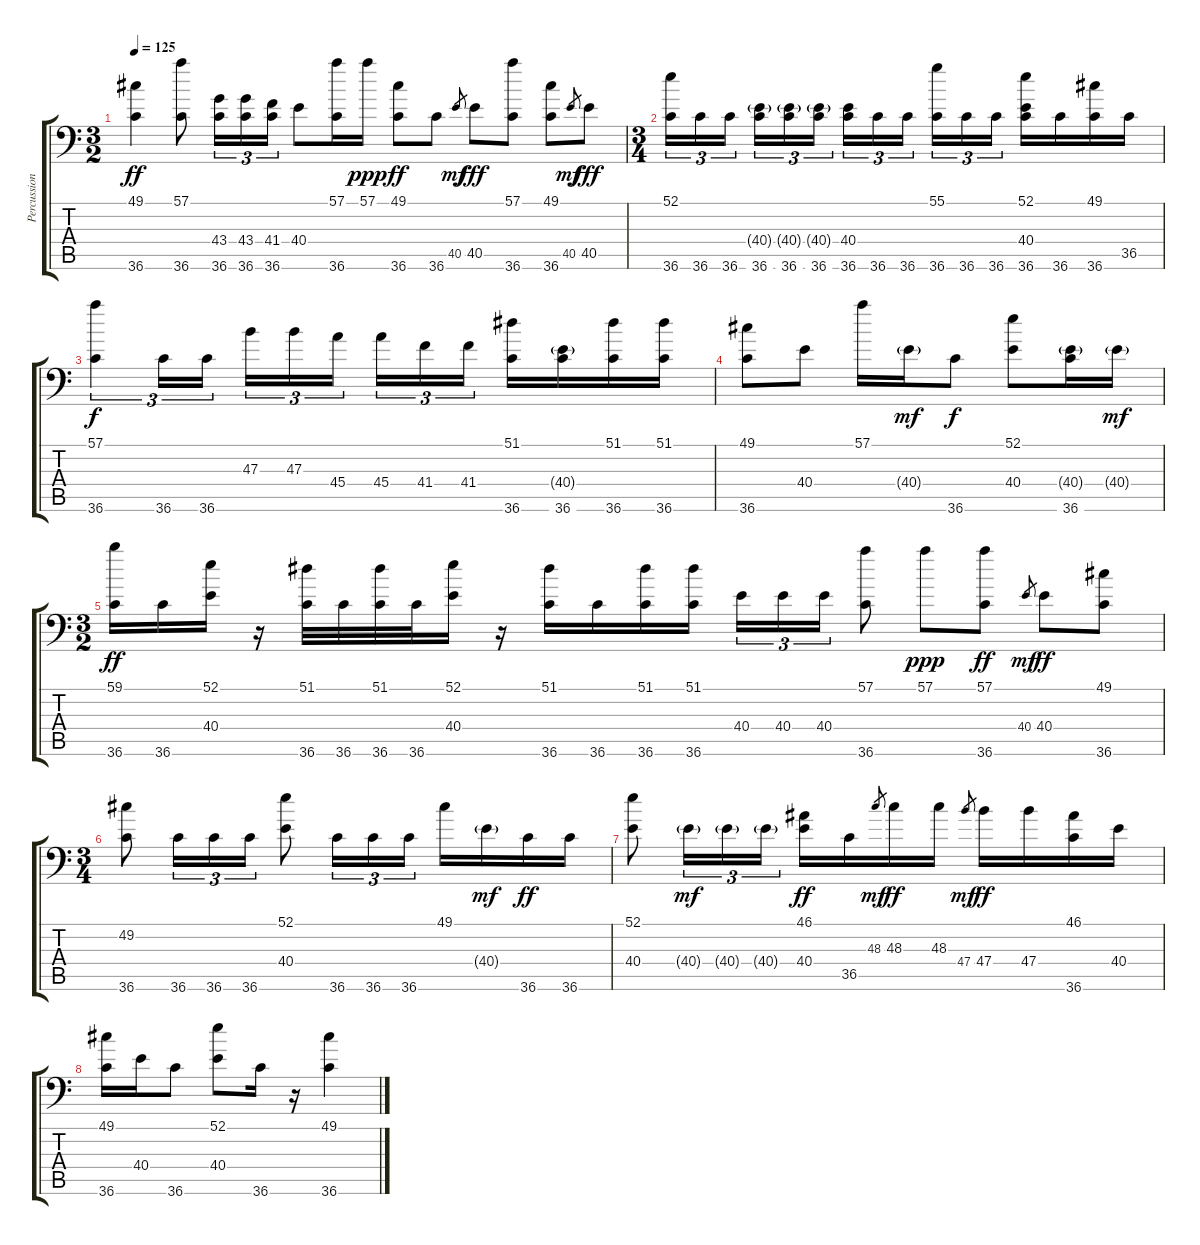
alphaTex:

\track ("Percussion" "Percussion") {instrument acousticgrandpiano}
\staff {score tabs}
\tuning (C-1 C-1 C-1 C-1 C-1 C-1) {hide}
\ts (3 2)
\tempo 125
\clef f4
\ks c
(49.1 36.6).4{dy ff} (57.1 36.6).8 (43.4 36.6).16{tu (3 2)} (43.4 36.6).16{tu (3 2)} (41.4 36.6).16{tu (3 2)} 40.4.8 (57.1 36.6).16 57.1.16{dy ppp} (49.1 36.6).8{dy ff} 36.6.8 40.5.8{gr dy mf} 40.5.8{dy fff} (57.1 36.6).8 (49.1 36.6).8 40.5.8{gr dy mf} 40.5.8{dy fff} |
\ts (3 4)
(52.1 36.6).16{tu (3 2)} 36.6.16{tu (3 2)} 36.6.16{tu (3 2)} (40.4{g} 36.6).16{tu (3 2)} (40.4{g} 36.6).16{tu (3 2)} (40.4{g} 36.6).16{tu (3 2)} (40.4 36.6).16{tu (3 2)} 36.6.16{tu (3 2)} 36.6.16{tu (3 2)} (55.1 36.6).16{tu (3 2)} 36.6.16{tu (3 2)} 36.6.16{tu (3 2)} (52.1 40.4 36.6).16 36.6.16 (49.1 36.6).16 36.5.16 |
(57.1 36.6).4{tu (3 2) dy f} 36.6.16{tu (3 2)} 36.6.16{tu (3 2)} 47.3.16{tu (3 2)} 47.3.16{tu (3 2)} 45.4.16{tu (3 2)} 45.4.16{tu (3 2)} 41.4.16{tu (3 2)} 41.4.16{tu (3 2)} (51.1 36.6).16 (40.4{g} 36.6).16 (51.1 36.6).16 (51.1 36.6).16 |
(49.1 36.6).8 40.4.8 57.1.16 40.4{g}.16{dy mf} 36.6.8{dy f} (52.1 40.4).8 (40.4{g} 36.6).16 40.4{g}.16{dy mf} |
\ts (3 2)
(59.1 36.6).16{dy ff} 36.6.16 (52.1 40.4).16 r.16 (51.1 36.6).32 36.6.32 (51.1 36.6).32 36.6.32 (52.1 40.4).16 r.16 (51.1 36.6).16 36.6.16 (51.1 36.6).16 (51.1 36.6).16 40.4.16{tu (3 2)} 40.4.16{tu (3 2)} 40.4.16{tu (3 2)} (57.1 36.6).8 57.1.8{dy ppp} (57.1 36.6).8{dy ff} 40.4.8{gr dy mf} 40.4.8{dy ff} (49.1 36.6).8 |
\ts (3 4)
(49.2 36.6).8 36.6.16{tu (3 2)} 36.6.16{tu (3 2)} 36.6.16{tu (3 2)} (52.1 40.4).8 36.6.16{tu (3 2)} 36.6.16{tu (3 2)} 36.6.16{tu (3 2)} 49.1.16 40.4{g}.16{dy mf} 36.6.16{dy ff} 36.6.16 |
(52.1 40.4).8 40.4{g}.16{tu (3 2) dy mf} 40.4{g}.16{tu (3 2)} 40.4{g}.16{tu (3 2)} (46.1 40.4).16{dy ff} 36.5.16 48.3.8{gr dy mf} 48.3.16{dy ff} 48.3.16 47.4.8{gr dy mf} 47.4.16{dy ff} 47.4.16 (46.1 36.6).16 40.4.16 |
\section ("" "")
(49.1 36.6).16 40.4.16 36.6.8 (52.1 40.4).8 36.6.16 r.16 (49.1 36.6).4
